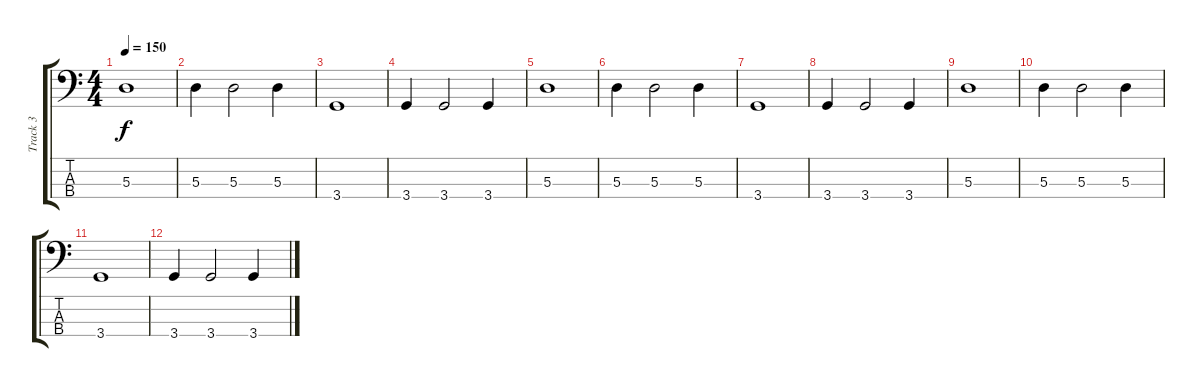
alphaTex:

\track ("Track 3" "Track 3") {instrument contrabass}
\staff {score tabs}
\tuning (G2 D2 A1 E1) {hide}
\ts (4 4)
\tempo 150
\clef f4
\ks c
5.3.1{dy f} |
5.3.4 5.3.2 5.3.4 |
3.4.1 |
3.4.4 3.4.2 3.4.4 |
5.3.1 |
5.3.4 5.3.2 5.3.4 |
3.4.1 |
3.4.4 3.4.2 3.4.4 |
5.3.1 |
5.3.4 5.3.2 5.3.4 |
3.4.1 |
3.4.4 3.4.2 3.4.4
